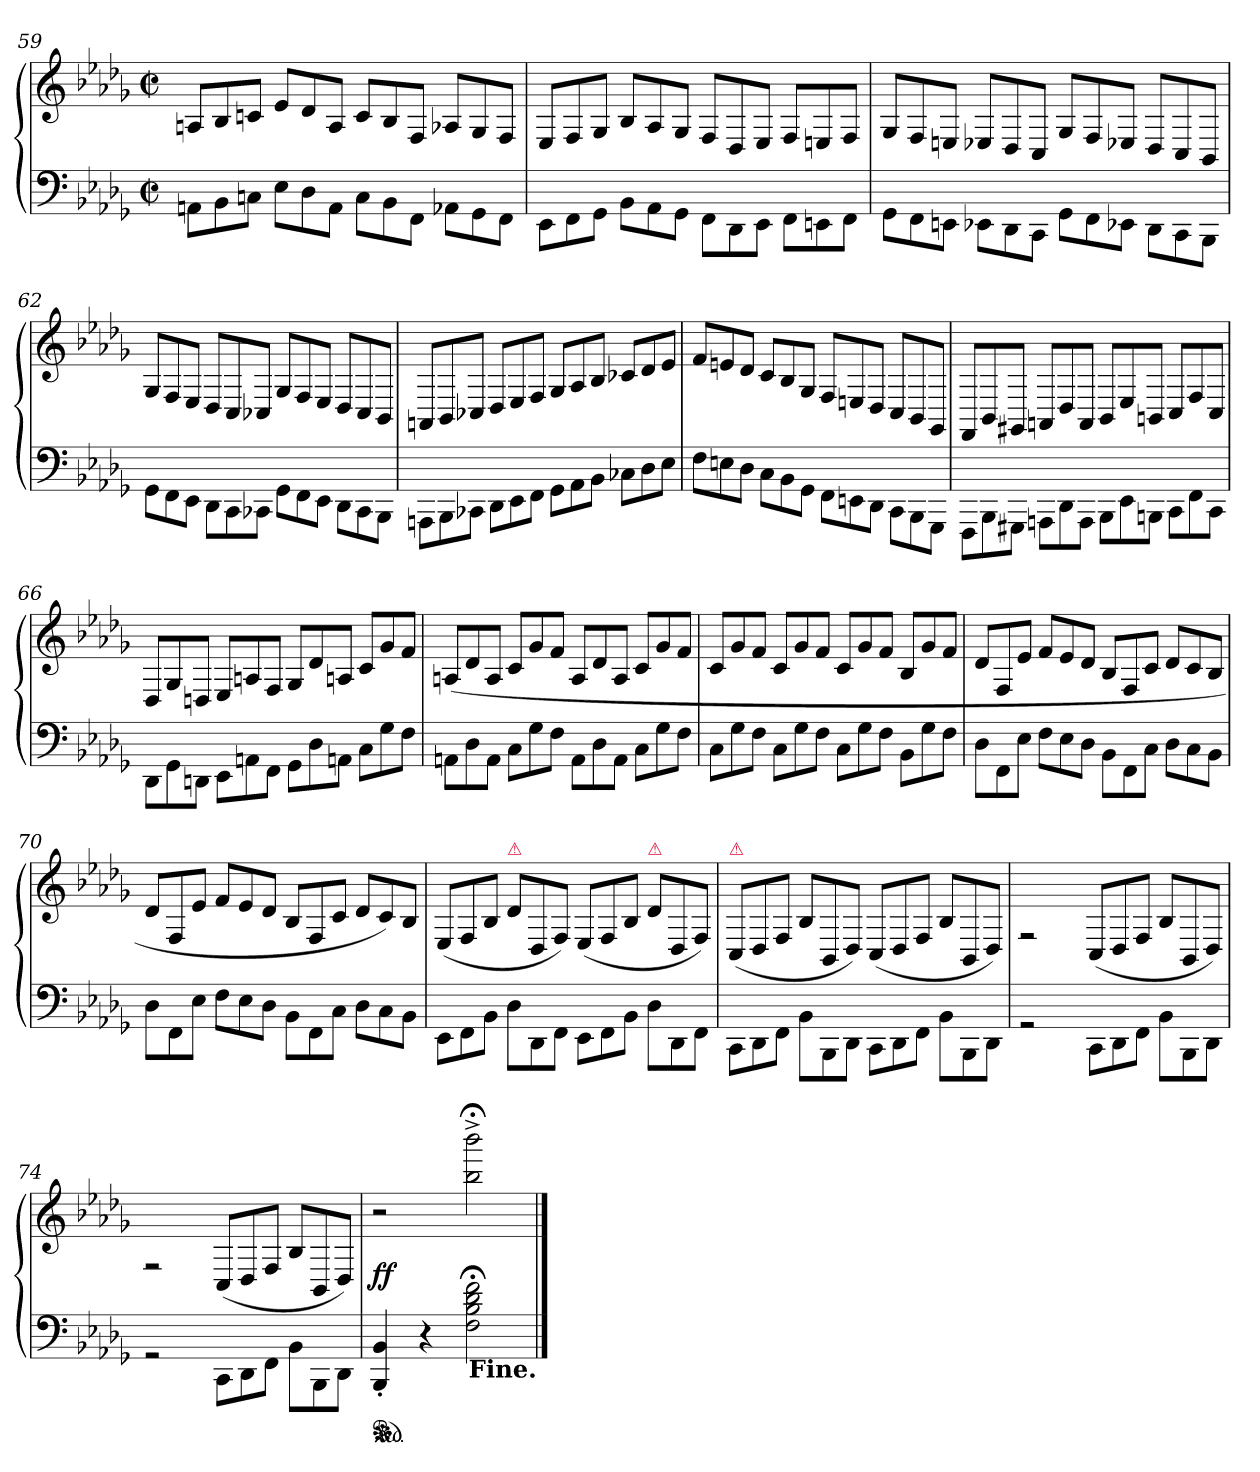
**kern	**kern	**dynam
*part1	*part1	*part1
*staff2	*staff1	*staff1/2
*clefF4	*clefG2	*
*k[b-e-a-d-g-]	*k[b-e-a-d-g-]	*
*M2/2	*M2/2	*
*met(c|)	*met(c|)	*
*Xtuplet	*Xtuplet	*
=59	=59	=59
12AAn\L	12An/L	.
12BB-\	12B-/	.
12CnJ	12cnJ	.
12E-L	12e-L	.
12D-	12d-	.
12AA\J	12A/J	.
12CL	12cL	.
12BB-	12B-	.
12FF\J	12F/J	.
12AA-XL	12A-XL	.
12GG-\	12G-/	.
12FF\J	12F/J	.
=60	=60	=60
12EE-\L	12E-/L	.
12FF\	12F/	.
12GG-\J	12G-/J	.
12BB-\L	12B-/L	.
12AA-\	12A-/	.
12GG-\J	12G-/J	.
12FF\L	12F/L	.
12DD-\	12D-/	.
12EE-\J	12E-/J	.
12FF\L	12F/L	.
12EEn\	12En/	.
12FF\J	12F/J	.
=61	=61	=61
12GG-\L	12G-/L	.
12FF\	12F/	.
12EEn\J	12En/J	.
12EE-X\L	12E-X/L	.
12DD-\	12D-/	.
12CC\J	12C/J	.
12GG-\L	12G-/L	.
12FF\	12F/	.
12EE-XJ	12E-XJ	.
12DD-\L	12D-/L	.
12CC\	12C/	.
12BBB-\J	12BB-/J	.
=62	=62	=62
12GG-\L	12G-/L	.
12FF\	12F/	.
12EE-\J	12E-/J	.
12DD-\L	12D-/L	.
12CC\	12C/	.
12CC-X\J	12C-X/J	.
12GG-\L	12G-/L	.
12FF\	12F/	.
12EE-\J	12E-/J	.
12DD-\L	12D-/L	.
12CC-\	12C-/	.
12BBB-\J	12BB-/J	.
=63	=63	=63
12AAAn\L	12AAn/L	.
12BBB-\	12BB-/	.
12CC-X\J	12C-X/J	.
12DD-\L	12D-/L	.
12EE-\	12E-/	.
12FF\J	12F/J	.
12GG-\L	12G-/L	.
12AA-\	12A-/	.
12BB-\J	12B-/J	.
12C-XL	12c-XL	.
12D-	12d-	.
12E-J	12e-J	.
=64	=64	=64
12FL	12fL	.
12En	12en	.
12D-J	12d-J	.
12C\L	12c/L	.
12BB-\	12B-/	.
12GG-\J	12G-/J	.
12FF\L	12F/L	.
12EEn\	12En/	.
12DD-\J	12D-/J	.
12CC\L	12C/L	.
12BBB-\	12BB-/	.
12GGG-\J	12GG-/J	.
=65	=65	=65
12FFF\L	12FF/L	.
12BBB-\	12BB-/	.
12GGG#X\J	12GG#X/J	.
12AAAn\L	12AAn/L	.
12DD-\	12D-/	.
12AAA\J	12AA/J	.
12BBB-\L	12BB-/L	.
12EE-\	12E-/	.
12BBBn\J	12BBn/J	.
12CC\L	12C/L	.
12FF\	12F/	.
12CC\J	12C/J	.
=66	=66	=66
12DD-\L	12D-/L	.
12GG-\	12G-/	.
12DDn\J	12Dn/J	.
12EE-\L	12E-/L	.
12AAn\	12An/	.
12FF\J	12F/J	.
12GG-\L	12G-/L	.
12D-	12d-	.
12AAn\J	12An/J	.
12CL	12cL	.
12G-	12g-	.
12FJ	12fJ	.
=67	=67	=67
12AAn\L	(>12An/L	.
12D-	12d-	.
12AA\J	12A/J	.
12CL	12cL	.
12G-	12g-	.
12FJ	12fJ	.
12AA\L	12A/L	.
12D-	12d-	.
12AA\J	12A/J	.
12CL	12cL	.
12G-	12g-	.
12FJ	12fJ	.
=68	=68	=68
12CL	12cL	.
12G-	12g-	.
12FJ	12fJ	.
12CL	12cL	.
12G-	12g-	.
12FJ	12fJ	.
12CL	12cL	.
12G-	12g-	.
12FJ	12fJ	.
12BB-L	12B-L	.
12G-	12g-	.
12FJ	12fJ	.
=69	=69	=69
12D-L	12d-L	.
12FF\	12F/	.
12E-J	12e-J	.
12FL	12fL	.
12E-	12e-	.
12D-J	12d-J	.
12BB-\L	12B-/L	.
12FF\	12F/	.
12CJ	12cJ	.
12D-\L	12d-L	.
12C\	12c	.
12BB-\J	12B-J	.
=70	=70	=70
12D-L	12d-L	.
12FF\	12F/	.
12E-J	12e-J	.
12FL	12fL	.
12E-	12e-	.
12D-J	12d-J	.
12BB-\L	12B-/L	.
12FF\	12F/	.
12C\J	12c/J	.
12D-\L	12d-/L	.
12C\	12c/)	.
12BB-\J	12B-/J	.
=71	=71	=71
12EE-\L	(>12E-/L	.
12FF\	12F/	.
12BB-\J	12B-/J	.
!	!LO:TX:a:color=crimson:t=⚠	!
12D-\L	12d-\L	.
12DD-\	12D-/	.
12FF\J	12F/J)	.
12EE-\L	(>12E-/L	.
12FF\	12F/	.
12BB-\J	12B-/J	.
!	!LO:TX:a:color=crimson:t=⚠	!
12D-\L	12d-\L	.
12DD-\	12D-/	.
12FF\J	12F/J)	.
=72	=72	=72
!	!LO:TX:a:color=crimson:t=⚠	!
12CC\L	(>12C/L	.
12DD-\	12D-/	.
12FF\J	12F/J	.
12BB-\L	12B-/L	.
12BBB-\	12BB-/	.
12DD-\J	12D-/J)	.
12CC\L	(>12C/L	.
12DD-\	12D-/	.
12FF\J	12F/J	.
12BB-\L	12B-/L	.
12BBB-\	12BB-/	.
12DD-\J	12D-/J)	.
=73	=73	=73
2rGG	2rF	.
12CC\L	(>12C/L	.
12DD-\	12D-/	.
12FF\J	12F/J	.
12BB-\L	12B-/L	.
12BBB-\	12BB-/	.
12DD-\J	12D-/J)	.
=74	=74	=74
2rGG	2rF	.
12CC\L	(>12C/L	.
12DD-\	12D-/	.
12FF\J	12F/J	.
12BB-\L	12B-/L	.
12BBB-\	12BB-/	.
12DD-\J	12D-/J)	.
=75	=75	=75
*ped	*	*
*Xped	*	*
4BBB-' 4BB-'	2r	ff
4r	.	.
2F; 2B-; 2d-; 2f;	2bb-;<^< 2bbb-;<^<	.
!LO:TX:b:B:t=Fine.	!	!
==	==	==
*-	*-	*-
